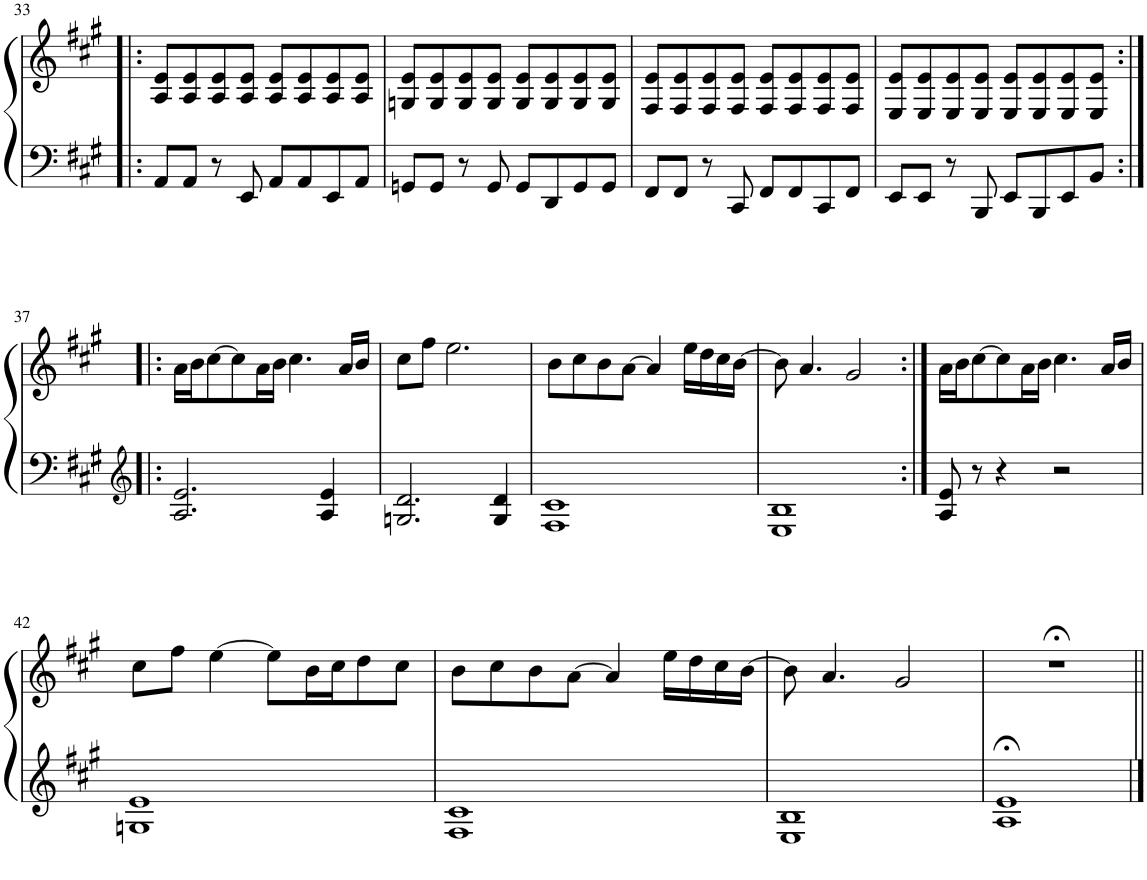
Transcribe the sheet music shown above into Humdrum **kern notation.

**kern	**kern
*part1	*part1
*staff2	*staff1
*I"Piano	*
*I'Pno.	*
!!LO:PB:g=z
*clefF4	*clefG2
*k[f#c#g#]	*k[f#c#g#]
=33!|:	=33!|:
8AA/L	8A/ 8e/L
8AA/J	8A/ 8e/
8r	8A/ 8e/
8EE/	8A/ 8e/J
8AA/L	8A/ 8e/L
8AA/	8A/ 8e/
8EE/	8A/ 8e/
8AA/J	8A/ 8e/J
=34	=34
8GGn/L	8Gn/ 8e/L
8GG/J	8G/ 8e/
8r	8G/ 8e/
8GG/	8G/ 8e/J
8GG/L	8G/ 8e/L
8DD/	8G/ 8e/
8GG/	8G/ 8e/
8GG/J	8G/ 8e/J
=35	=35
8FF#/L	8F#/ 8e/L
8FF#/J	8F#/ 8e/
8r	8F#/ 8e/
8CC#/	8F#/ 8e/J
8FF#/L	8F#/ 8e/L
8FF#/	8F#/ 8e/
8CC#/	8F#/ 8e/
8FF#/J	8F#/ 8e/J
=36	=36
8EE/L	8E/ 8e/L
8EE/J	8E/ 8e/
8r	8E/ 8e/
8BBB/	8E/ 8e/J
8EE/L	8E/ 8e/L
8BBB/	8E/ 8e/
8EE/	8E/ 8e/
8BB/J	8E/ 8e/J
!!LO:LB:g=z
=37:|!|:	=37:|!|:
*clefG2	*
2.A/ 2.e/	16a\LL
.	16b\J
.	[8cc#\
.	8cc#\]
.	16a\L
.	16b\JJ
.	4.cc#\
4A/ 4e/	.
.	16a/LL
.	16b/JJ
=38	=38
2.Gn/ 2.d/	8cc#\L
.	8ff#\J
.	2.ee\
4G/ 4d/	.
=39	=39
1F# 1c#	8b\L
.	8cc#\
.	8b\
.	[8a\J
.	4a/]
.	16ee\LL
.	16dd\
.	16cc#\
.	[16b\JJ
=40	=40
1E 1B	8b\]
.	4.a/
.	2g#/
=41:|!	=41:|!
8A/ 8e/	16a\LL
.	16b\J
8r	[8cc#\
4r	8cc#\]
.	16a\L
.	16b\JJ
2r	4.cc#\
.	16a/LL
.	16b/JJ
!!LO:LB:g=z
=42	=42
1Gn 1e	8cc#\L
.	8ff#\J
.	[4ee\
.	8ee\L]
.	16b\L
.	16cc#\J
.	8dd\
.	8cc#\J
=43	=43
1F# 1c#	8b\L
.	8cc#\
.	8b\
.	[8a\J
.	4a/]
.	16ee\LL
.	16dd\
.	16cc#\
.	[16b\JJ
=44	=44
1E 1B	8b\]
.	4.a/
.	2g#/
=45	=45
1A;< 1e;<	1r;<
=||	=||
*-	*-
